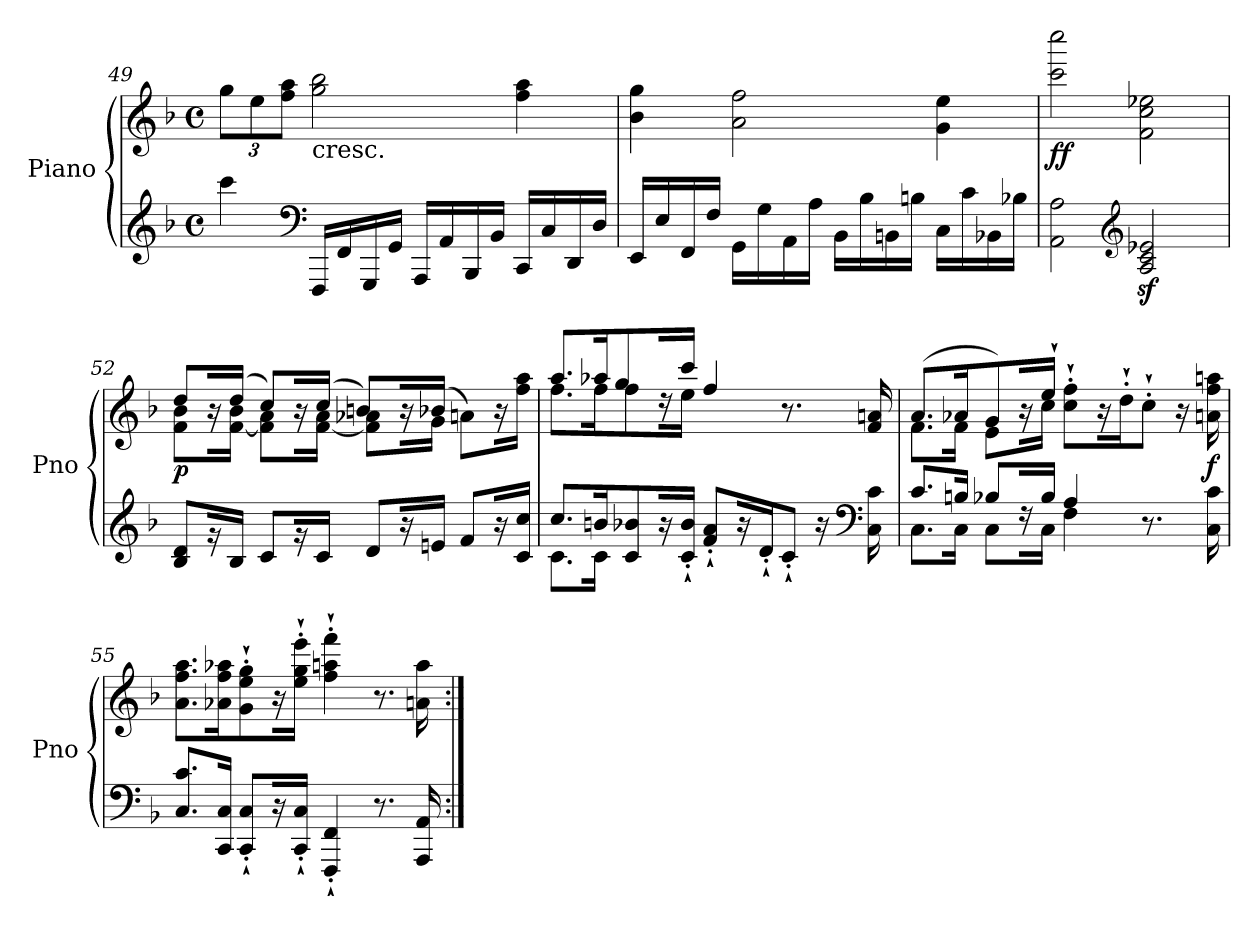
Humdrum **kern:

**kern	**kern	**dynam
*part1	*part1	*part1
*staff2	*staff1	*staff1/2
*I"Piano	*	*
*I'Pno	*	*
*clefG2	*clefG2	*
*k[b-]	*k[b-]	*
*F:	*F:	*
*M4/4	*M4/4	*
*met(c)	*met(c)	*
*	*Xbrackettup	*
=49	=49	=49
4ccc\	12gg\L	.
.	12ee\	.
.	12ff\ 12aa\J	.
*clefF4	*	*
!	!LO:TX:b:t=cresc.	!
16FFF/LL	2gg\ 2bb-\	.
16FF/	.	.
16GGG/	.	.
16GG/JJ	.	.
16AAA/LL	.	.
16AA/	.	.
16BBB-/	.	.
16BB-/JJ	.	.
16CC/LL	4ff\ 4aa\	.
16C/	.	.
16DD/	.	.
16D/JJ	.	.
!!LO:LB:g=z
=50	=50	=50
16EE/LL	4b-\ 4gg\	.
16E/	.	.
16FF/	.	.
16F/JJ	.	.
16GG\LL	2a\ 2ff\	.
16G\	.	.
16AA\	.	.
16A\JJ	.	.
16BB-\LL	.	.
16B-\	.	.
16BBn\	.	.
16Bn\JJ	.	.
16C\LL	4g\ 4ee\	.
16c\	.	.
16BB-X\	.	.
16B-X\JJ	.	.
=51	=51	=51
!	!	!LO:DY:b
2AA\ 2A\	2ccc\ 2cccc\	ff
*clefG2	*	*
2A/z> 2c/z> 2e-X/z>	2f\ 2cc\ 2ee-X\	.
=52	=52	=52
*^	*^	*
*	*	*	*^	*
!	!	!	!	!	!LO:DY:b
8ryy	8B-/ 8d/L	8ryy	8f\ 8b-\L	8dd/L	p
16rg	16ryy	16r	16ryy	16ryy	.
16ryy	16B-/Jk	16ryy	[16f\ 16b-\Jk	(16dd/Jk	.
8ryy	8c/L	8ryy	8f\] 8a\L	8cc/L)	.
16rg	16ryy	16r	16ryy	16ryy	.
16ryy	16c/Jk	16ryy	[16f\ 16a\Jk	(16cc/Jk	.
8ryy	8d/L	8ryy	8f\] 8a-X\L	8bn/L)	.
16r	16ryy	16r	16ryy	16ryy	.
16ryy	16en/Jk	16ryy	16g\Jk	(16b-X/Jk	.
8ryy	8f/L	8ryy	4ryy	8an\L)	.
16r	16ryy	16r	.	16ryy	.
16ryy	16c/ 16cc/Jk	16ryy	.	16ff\ 16aa\Jk	.
=53	=53	=53	=53	=53	=53
8.c\L	8.cc/L	4ryy	8.ff\L	8.aa/L	.
16c\Jk	16bn/K	.	16ff\K	16aa-X/K	.
8ryy	8c/ 8b-X/	8ryy	8ff\	8gg/	.
16r	16ryy	16rdd	16ryy	16ryy	.
16ryy	16c/`' 16b-/`'Jk	16ryy	16ee\Jk	16ccc/Jk	.
8ryy	8f/`' 8a/`'L	4ff/	2ryy	2ryy	.
16r	16ryy	.	.	.	.
16ryy	16d`'/K	.	.	.	.
8ryy	8c`'/J	8.r	.	.	.
16r	8ryy	.	.	.	.
*clefF4	*	*	*	*	*
16C\ 16c\	.	16f/ 16an/	.	.	.
!!LO:LB:g=z	!!	!!
=54	=54	=54	=54	=54	=54
*	*^	*	*	*	*
4.ryy	8.C\L	8.c/L	4.ryy	8.f\L	(8.a/L	.
.	16C\Jk	16Bn/Jk	.	16f\Jk	16a-X/K	.
.	8C\L	8B-X/L	.	8e\L	8g/)	.
16rF	16ryy	16ryy	16r	16ryy	16ryy	.
16ryy	16C\Jk	16B-/Jk	16ryy	16cc\Jk	16ee`/Jk	.
4A/	4F\	2ryy	8ryy	2ryy	8cc\`' 8ff\`'L	.
.	.	.	16r	.	16ryy	.
.	.	.	16ryy	.	16dd`'\K	.
8.r	4ryy	.	8ryy	.	8cc`'\J	.
.	.	.	16r	.	8ryy	.
!	!	!	!	!	!	!LO:DY:b
16C\ 16c\	.	.	16an\ 16ff\ 16aan\	.	.	f
*	*v	*v	*	*	*	*
*	*	*	*v	*v	*
=55	=55	=55	=55	=55
8.C/ 8.c/L	4ryy	4.ryy	8.a\ 8.ff\ 8.aa\L	.
16CC/ 16C/Jk	.	.	16a-X\ 16ff\ 16aa-X\K	.
8ryy	8CC/`' 8C/`'L	.	8g\`' 8ee\`' 8gg\`'	.
16r	16ryy	16r	16ryy	.
16ryy	16CC/`' 16C/`'Jk	16ryy	16ee\`' 16gg\`' 16eee\`'Jk	.
4FFF/`' 4FF/`'	2ryy	4ff\`' 4aan\`' 4fff\`'	2ryy	.
8.r	.	8.r	.	.
16AAA/ 16AA/	.	16an\ 16aa\	.	.
*v	*v	*	*	*
*	*v	*v	*
=:|!	=:|!	=:|!
*-	*-	*-
